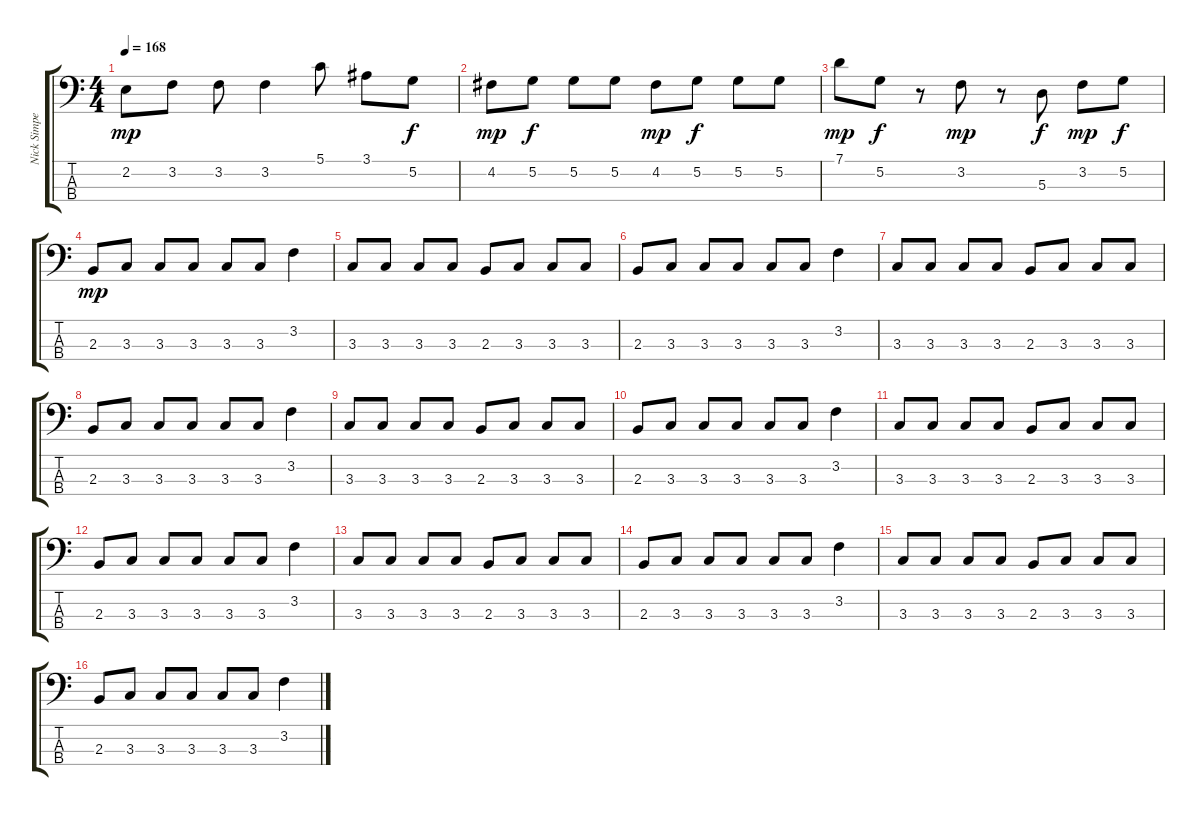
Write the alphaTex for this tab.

\track ("Nick Simper" "Nick Simpe") {instrument electricbassfinger}
\staff {score tabs}
\tuning (G2 D2 A1 E1) {hide}
\ts (4 4)
\tempo 168
\clef f4
\ks c
2.2.8{dy mp} 3.2.8 3.2.8 3.2.4 5.1.8 3.1.8 5.2.8{dy f} |
4.2.8{dy mp} 5.2.8{dy f} 5.2.8 5.2.8 4.2.8{dy mp} 5.2.8{dy f} 5.2.8 5.2.8 |
7.1.8{dy mp} 5.2.8{dy f} r.8 3.2.8{dy mp} r.8 5.3.8{dy f} 3.2.8{dy mp} 5.2.8{dy f} |
2.3.8{dy mp} 3.3.8 3.3.8 3.3.8 3.3.8 3.3.8 3.2.4 |
3.3.8 3.3.8 3.3.8 3.3.8 2.3.8 3.3.8 3.3.8 3.3.8 |
2.3.8 3.3.8 3.3.8 3.3.8 3.3.8 3.3.8 3.2.4 |
3.3.8 3.3.8 3.3.8 3.3.8 2.3.8 3.3.8 3.3.8 3.3.8 |
2.3.8 3.3.8 3.3.8 3.3.8 3.3.8 3.3.8 3.2.4 |
3.3.8 3.3.8 3.3.8 3.3.8 2.3.8 3.3.8 3.3.8 3.3.8 |
2.3.8 3.3.8 3.3.8 3.3.8 3.3.8 3.3.8 3.2.4 |
3.3.8 3.3.8 3.3.8 3.3.8 2.3.8 3.3.8 3.3.8 3.3.8 |
2.3.8 3.3.8 3.3.8 3.3.8 3.3.8 3.3.8 3.2.4 |
3.3.8 3.3.8 3.3.8 3.3.8 2.3.8 3.3.8 3.3.8 3.3.8 |
2.3.8 3.3.8 3.3.8 3.3.8 3.3.8 3.3.8 3.2.4 |
3.3.8 3.3.8 3.3.8 3.3.8 2.3.8 3.3.8 3.3.8 3.3.8 |
2.3.8 3.3.8 3.3.8 3.3.8 3.3.8 3.3.8 3.2.4
